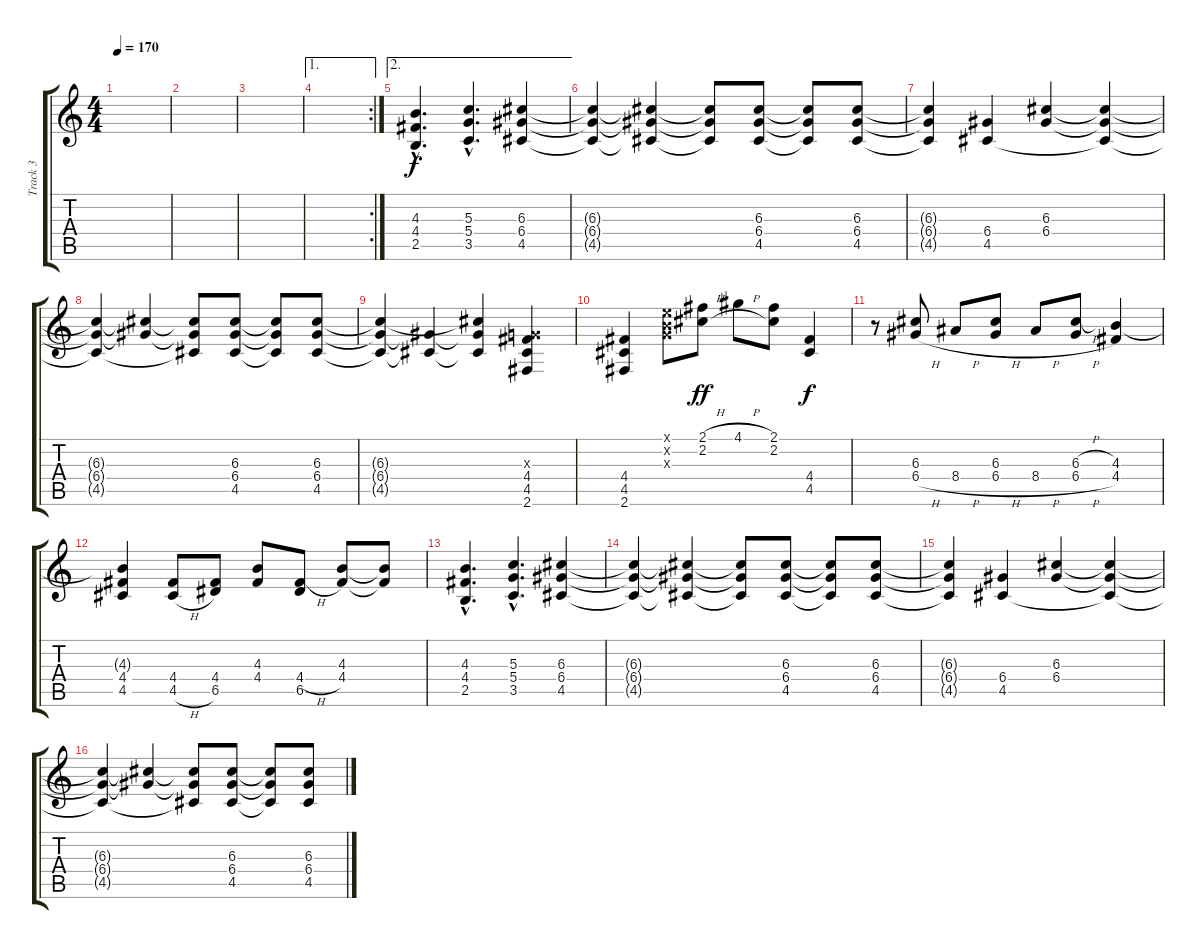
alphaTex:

\track ("Track 3" "Track 3") {instrument overdrivenguitar}
\staff {score tabs}
\tuning (E4 B3 G3 D3 A2 E2) {hide}
\ts (4 4)
\tempo 170
\clef g2
\ks c
|
|
|
\ae 1
\rc 2
|
\ae 2
(4.3{hac} 4.4{hac} 2.5{hac}).4{d volume 10} (5.3{hac} 5.4{hac} 3.5{hac}).4{d volume 10} (6.3 6.4 4.5).4{volume 10} |
(6.3{t} 6.4{t} 4.5{t}).4{volume 16} (6.3{t} 6.4{t} 4.5{t}).4{volume 16} (6.3{t} 6.4{t} 4.5{t}).8 (6.3 6.4 4.5).8 (6.3{t} 6.4{t} 4.5{t}).8 (6.3 6.4 4.5).8 |
(6.3{t} 6.4{t} 4.5{t}).4{volume 16} (6.4 4.5).4{volume 16} (6.3 6.4).4 (6.3{t} 6.4{t} 4.5{t}).4{volume 16} |
(6.3{t} 6.4{t} 4.5{t}).4{volume 16} (6.3{t} 6.4{t}).4{volume 16} (6.3{t} 6.4{t} 4.5{t}).8 (6.3 6.4 4.5).8 (6.3{t} 6.4{t} 4.5{t}).8 (6.3 6.4 4.5).8 |
(6.3{t} 6.4{t} 4.5{t}).4{volume 16} (6.4{t} 4.5{t}).4{volume 16} (6.3{t} 6.4{t} 4.5{t}).4 (0.3{x} 4.4 4.5 2.6).4{volume 16} |
(4.4 4.5 2.6).4 (0.1{x} 0.2{x} 0.3{x}).8 (2.1{h} 2.2{h}).8{dy ff} 4.1{h}.8 (2.1 2.2).8 (4.4 4.5).4{dy f} |
r.8 (6.3 6.4{h}).8 8.4{h}.8 (6.3 6.4{h}).8 8.4{h}.8 (6.3{h} 6.4{h}).8 (4.3 4.4).4 |
(4.3{t} 4.4 4.5).4 (4.4 4.5{h}).8 (4.4 6.5).8 (4.3 4.4).8 (4.4{h} 6.5).8 (4.3 4.4).8 (4.3{t} 4.4{t}).8 |
(4.3{hac} 4.4{hac} 2.5{hac}).4{d} (5.3{hac} 5.4{hac} 3.5{hac}).4{d} (6.3 6.4 4.5).4 |
(6.3{t} 6.4{t} 4.5{t}).4{volume 16} (6.3{t} 6.4{t} 4.5{t}).4{volume 16} (6.3{t} 6.4{t} 4.5{t}).8 (6.3 6.4 4.5).8 (6.3{t} 6.4{t} 4.5{t}).8 (6.3 6.4 4.5).8 |
(6.3{t} 6.4{t} 4.5{t}).4{volume 16} (6.4 4.5).4{volume 16} (6.3 6.4).4 (6.3{t} 6.4{t} 4.5{t}).4{volume 16} |
(6.3{t} 6.4{t} 4.5{t}).4{volume 16} (6.3{t} 6.4{t}).4{volume 16} (6.3{t} 6.4{t} 4.5{t}).8 (6.3 6.4 4.5).8 (6.3{t} 6.4{t} 4.5{t}).8 (6.3 6.4 4.5).8
